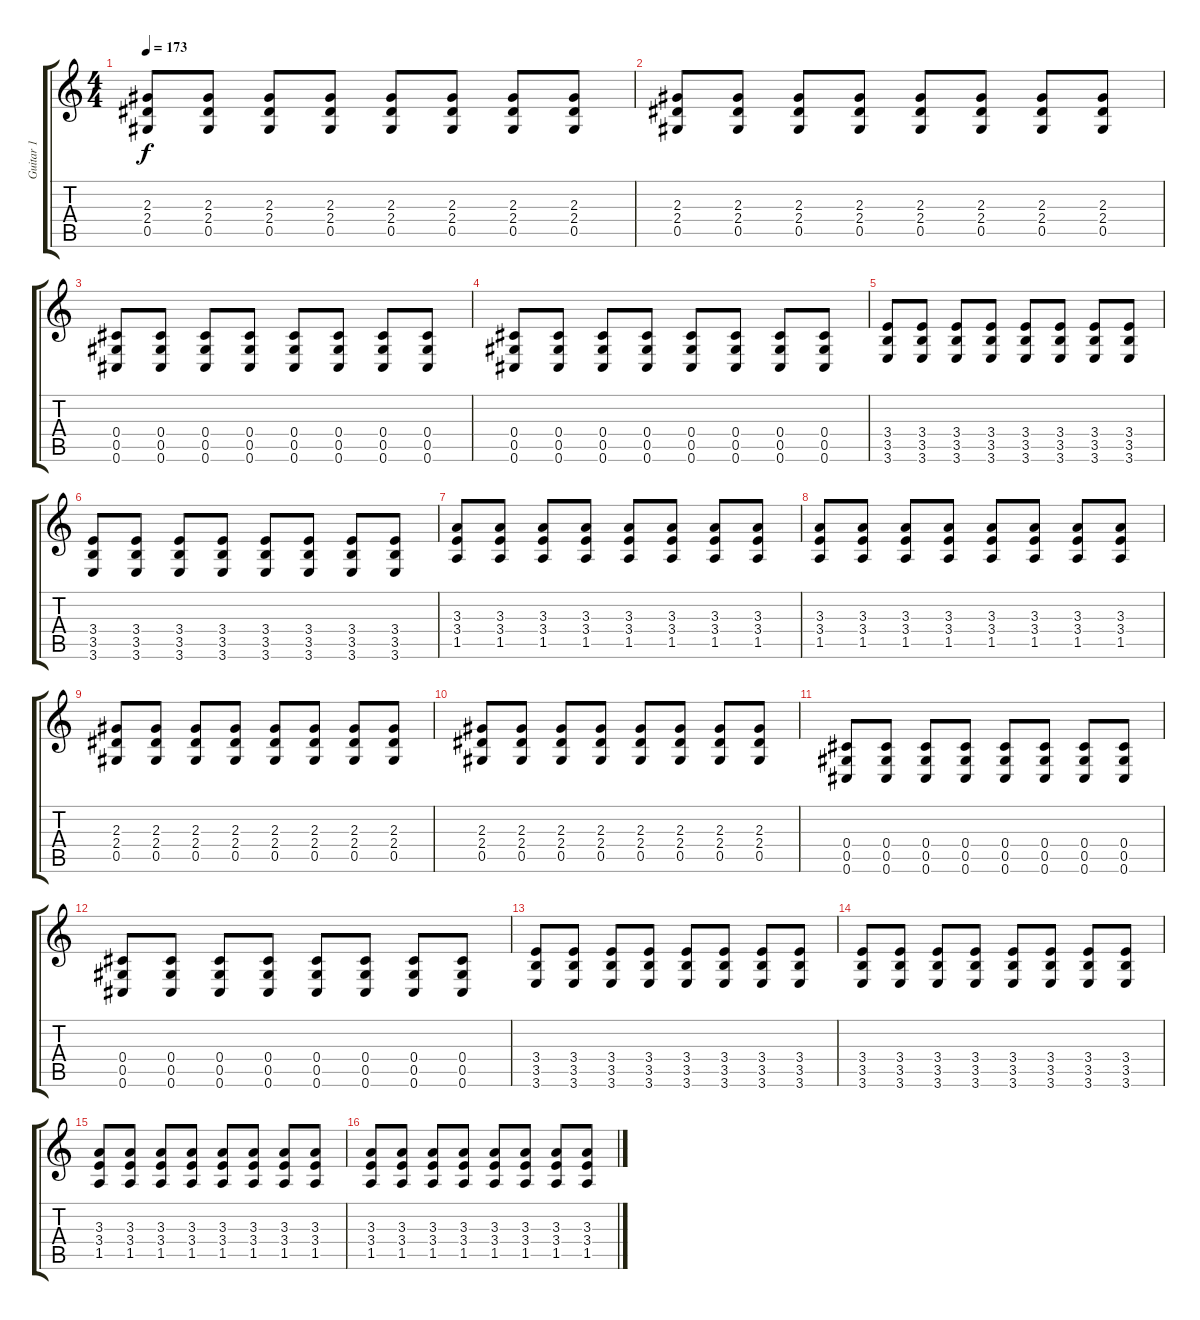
\track ("Guitar 1" "Guitar 1") {instrument distortionguitar}
\staff {score tabs}
\tuning (Eb4 Bb3 Gb3 Db3 Ab2 Db2) {hide}
\ts (4 4)
\tempo 173
\clef g2
\ks c
(2.3 2.4 0.5).8{dy f} (2.3 2.4 0.5).8 (2.3 2.4 0.5).8 (2.3 2.4 0.5).8 (2.3 2.4 0.5).8 (2.3 2.4 0.5).8 (2.3 2.4 0.5).8 (2.3 2.4 0.5).8 |
(2.3 2.4 0.5).8 (2.3 2.4 0.5).8 (2.3 2.4 0.5).8 (2.3 2.4 0.5).8 (2.3 2.4 0.5).8 (2.3 2.4 0.5).8 (2.3 2.4 0.5).8 (2.3 2.4 0.5).8 |
(0.4 0.5 0.6).8 (0.4 0.5 0.6).8 (0.4 0.5 0.6).8 (0.4 0.5 0.6).8 (0.4 0.5 0.6).8 (0.4 0.5 0.6).8 (0.4 0.5 0.6).8 (0.4 0.5 0.6).8 |
(0.4 0.5 0.6).8 (0.4 0.5 0.6).8 (0.4 0.5 0.6).8 (0.4 0.5 0.6).8 (0.4 0.5 0.6).8 (0.4 0.5 0.6).8 (0.4 0.5 0.6).8 (0.4 0.5 0.6).8 |
(3.4 3.5 3.6).8 (3.4 3.5 3.6).8 (3.4 3.5 3.6).8 (3.4 3.5 3.6).8 (3.4 3.5 3.6).8 (3.4 3.5 3.6).8 (3.4 3.5 3.6).8 (3.4 3.5 3.6).8 |
(3.4 3.5 3.6).8 (3.4 3.5 3.6).8 (3.4 3.5 3.6).8 (3.4 3.5 3.6).8 (3.4 3.5 3.6).8 (3.4 3.5 3.6).8 (3.4 3.5 3.6).8 (3.4 3.5 3.6).8 |
(3.3 3.4 1.5).8{volume 15} (3.3 3.4 1.5).8 (3.3 3.4 1.5).8 (3.3 3.4 1.5).8 (3.3 3.4 1.5).8 (3.3 3.4 1.5).8 (3.3 3.4 1.5).8 (3.3 3.4 1.5).8 |
(3.3 3.4 1.5).8 (3.3 3.4 1.5).8 (3.3 3.4 1.5).8 (3.3 3.4 1.5).8 (3.3 3.4 1.5).8 (3.3 3.4 1.5).8 (3.3 3.4 1.5).8 (3.3 3.4 1.5).8 |
(2.3 2.4 0.5).8 (2.3 2.4 0.5).8 (2.3 2.4 0.5).8 (2.3 2.4 0.5).8 (2.3 2.4 0.5).8 (2.3 2.4 0.5).8 (2.3 2.4 0.5).8 (2.3 2.4 0.5).8 |
(2.3 2.4 0.5).8 (2.3 2.4 0.5).8 (2.3 2.4 0.5).8 (2.3 2.4 0.5).8 (2.3 2.4 0.5).8 (2.3 2.4 0.5).8 (2.3 2.4 0.5).8 (2.3 2.4 0.5).8 |
(0.4 0.5 0.6).8 (0.4 0.5 0.6).8 (0.4 0.5 0.6).8 (0.4 0.5 0.6).8 (0.4 0.5 0.6).8 (0.4 0.5 0.6).8 (0.4 0.5 0.6).8 (0.4 0.5 0.6).8 |
(0.4 0.5 0.6).8 (0.4 0.5 0.6).8 (0.4 0.5 0.6).8 (0.4 0.5 0.6).8 (0.4 0.5 0.6).8 (0.4 0.5 0.6).8 (0.4 0.5 0.6).8 (0.4 0.5 0.6).8 |
(3.4 3.5 3.6).8 (3.4 3.5 3.6).8 (3.4 3.5 3.6).8 (3.4 3.5 3.6).8 (3.4 3.5 3.6).8 (3.4 3.5 3.6).8 (3.4 3.5 3.6).8 (3.4 3.5 3.6).8 |
(3.4 3.5 3.6).8 (3.4 3.5 3.6).8 (3.4 3.5 3.6).8 (3.4 3.5 3.6).8 (3.4 3.5 3.6).8 (3.4 3.5 3.6).8 (3.4 3.5 3.6).8 (3.4 3.5 3.6).8 |
(3.3 3.4 1.5).8{volume 15} (3.3 3.4 1.5).8 (3.3 3.4 1.5).8 (3.3 3.4 1.5).8 (3.3 3.4 1.5).8 (3.3 3.4 1.5).8 (3.3 3.4 1.5).8 (3.3 3.4 1.5).8 |
(3.3 3.4 1.5).8 (3.3 3.4 1.5).8 (3.3 3.4 1.5).8 (3.3 3.4 1.5).8 (3.3 3.4 1.5).8 (3.3 3.4 1.5).8 (3.3 3.4 1.5).8 (3.3 3.4 1.5).8
